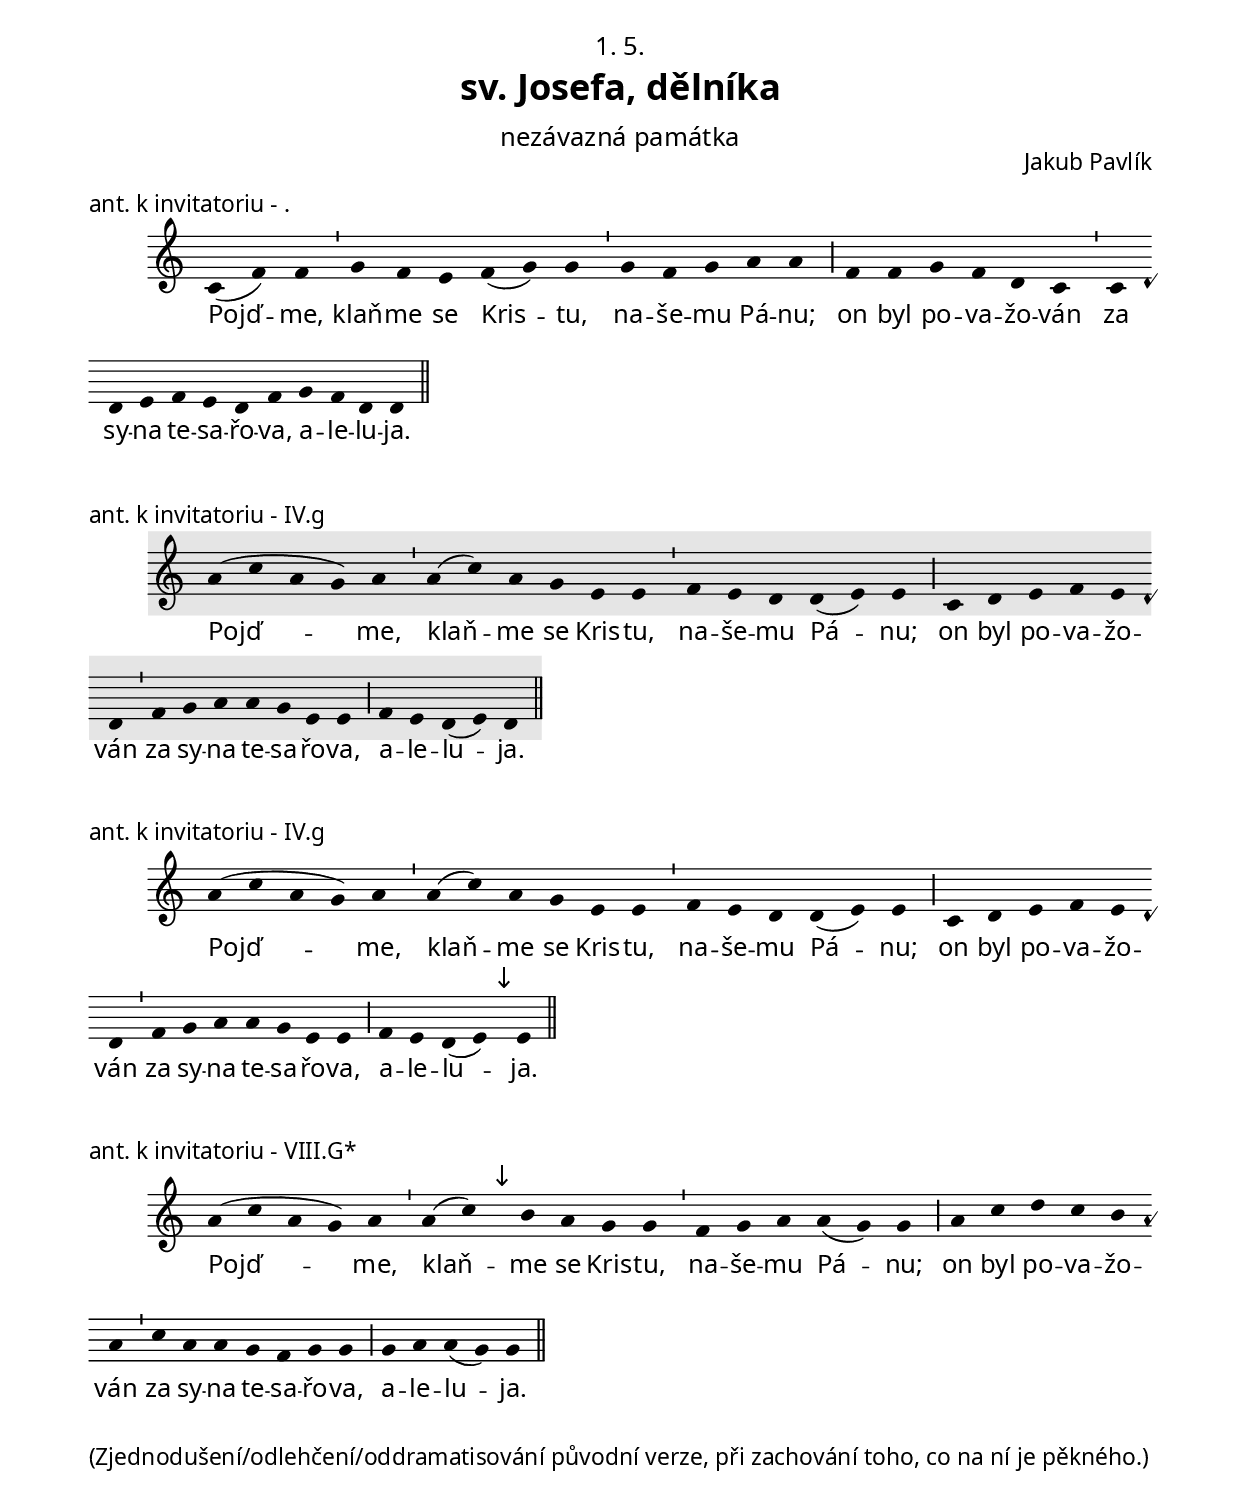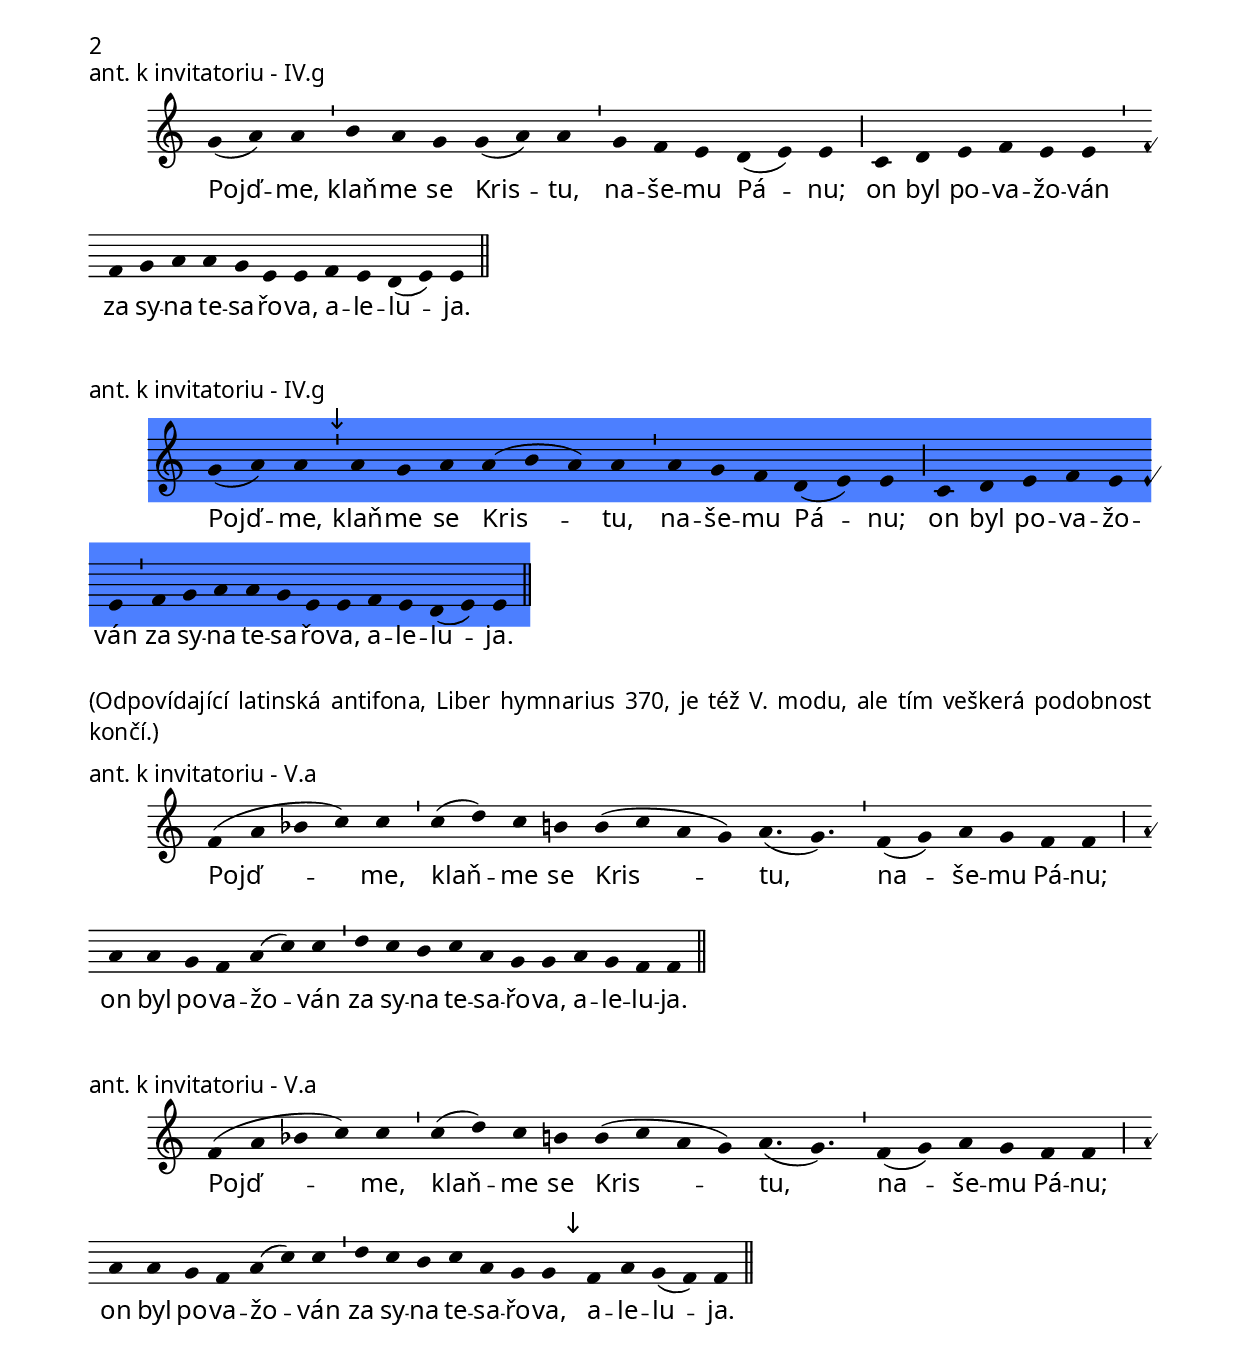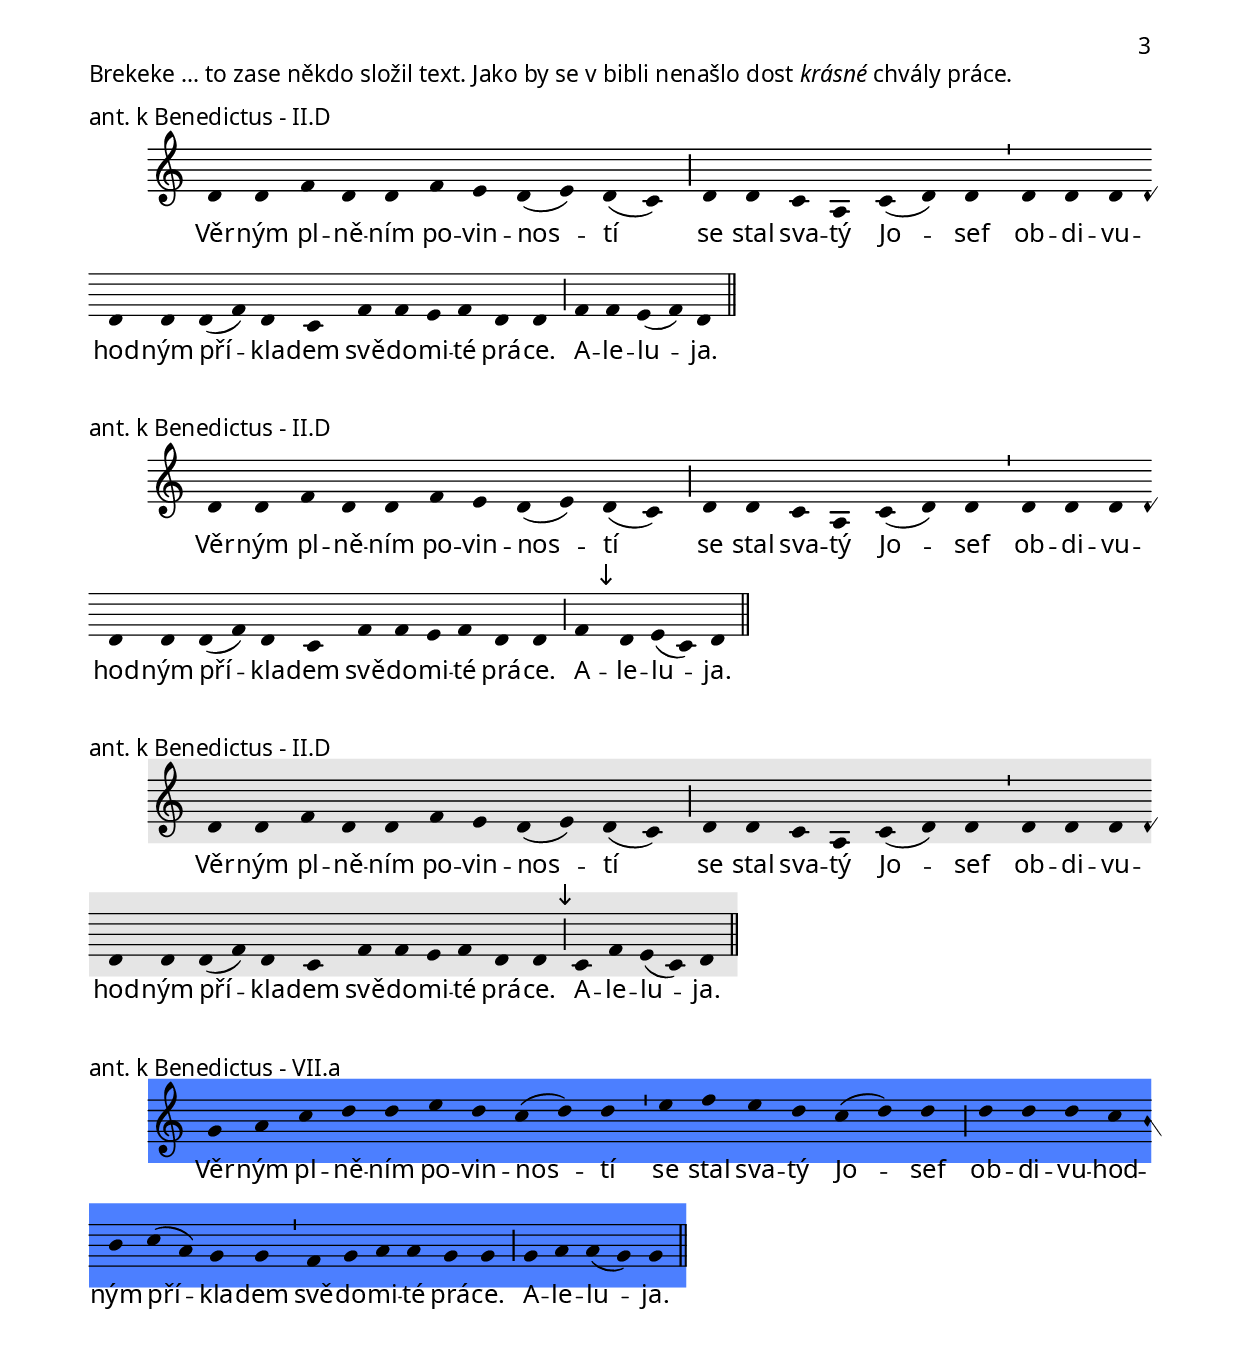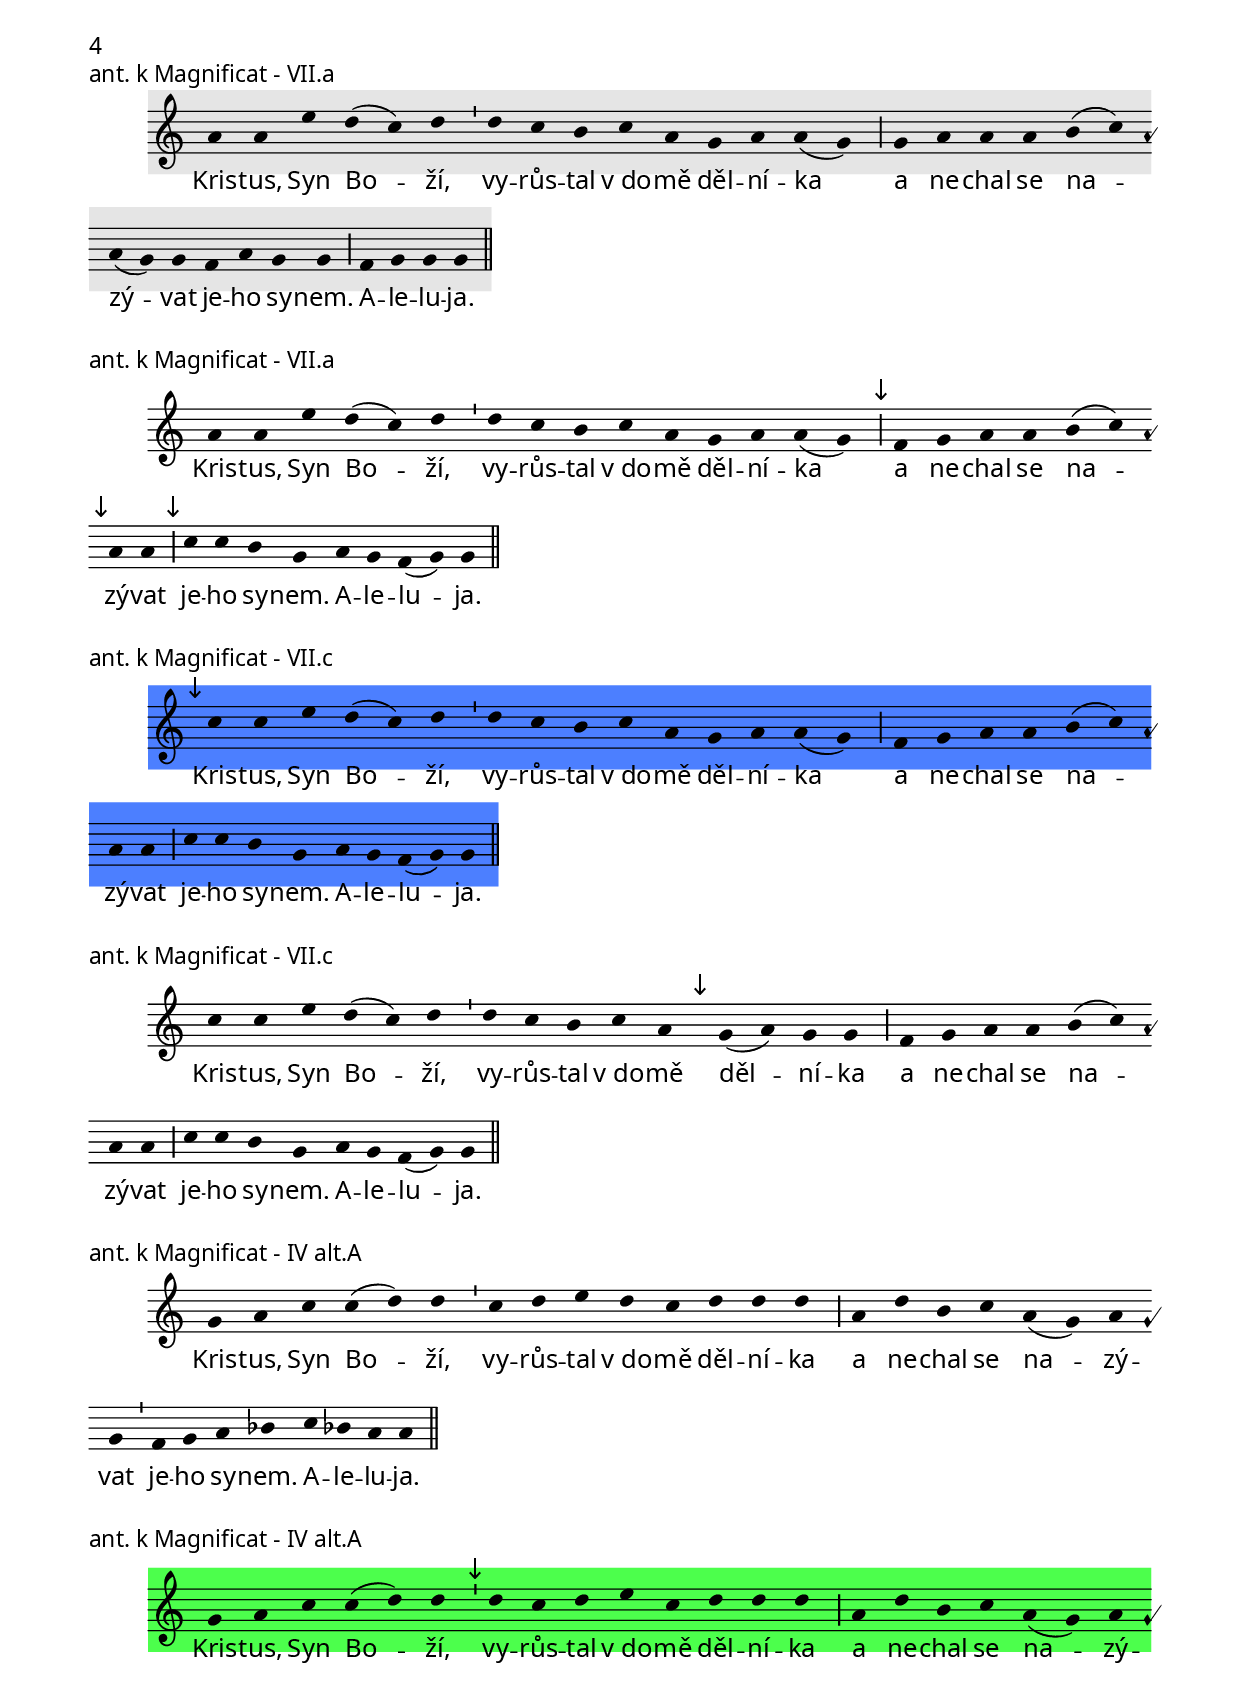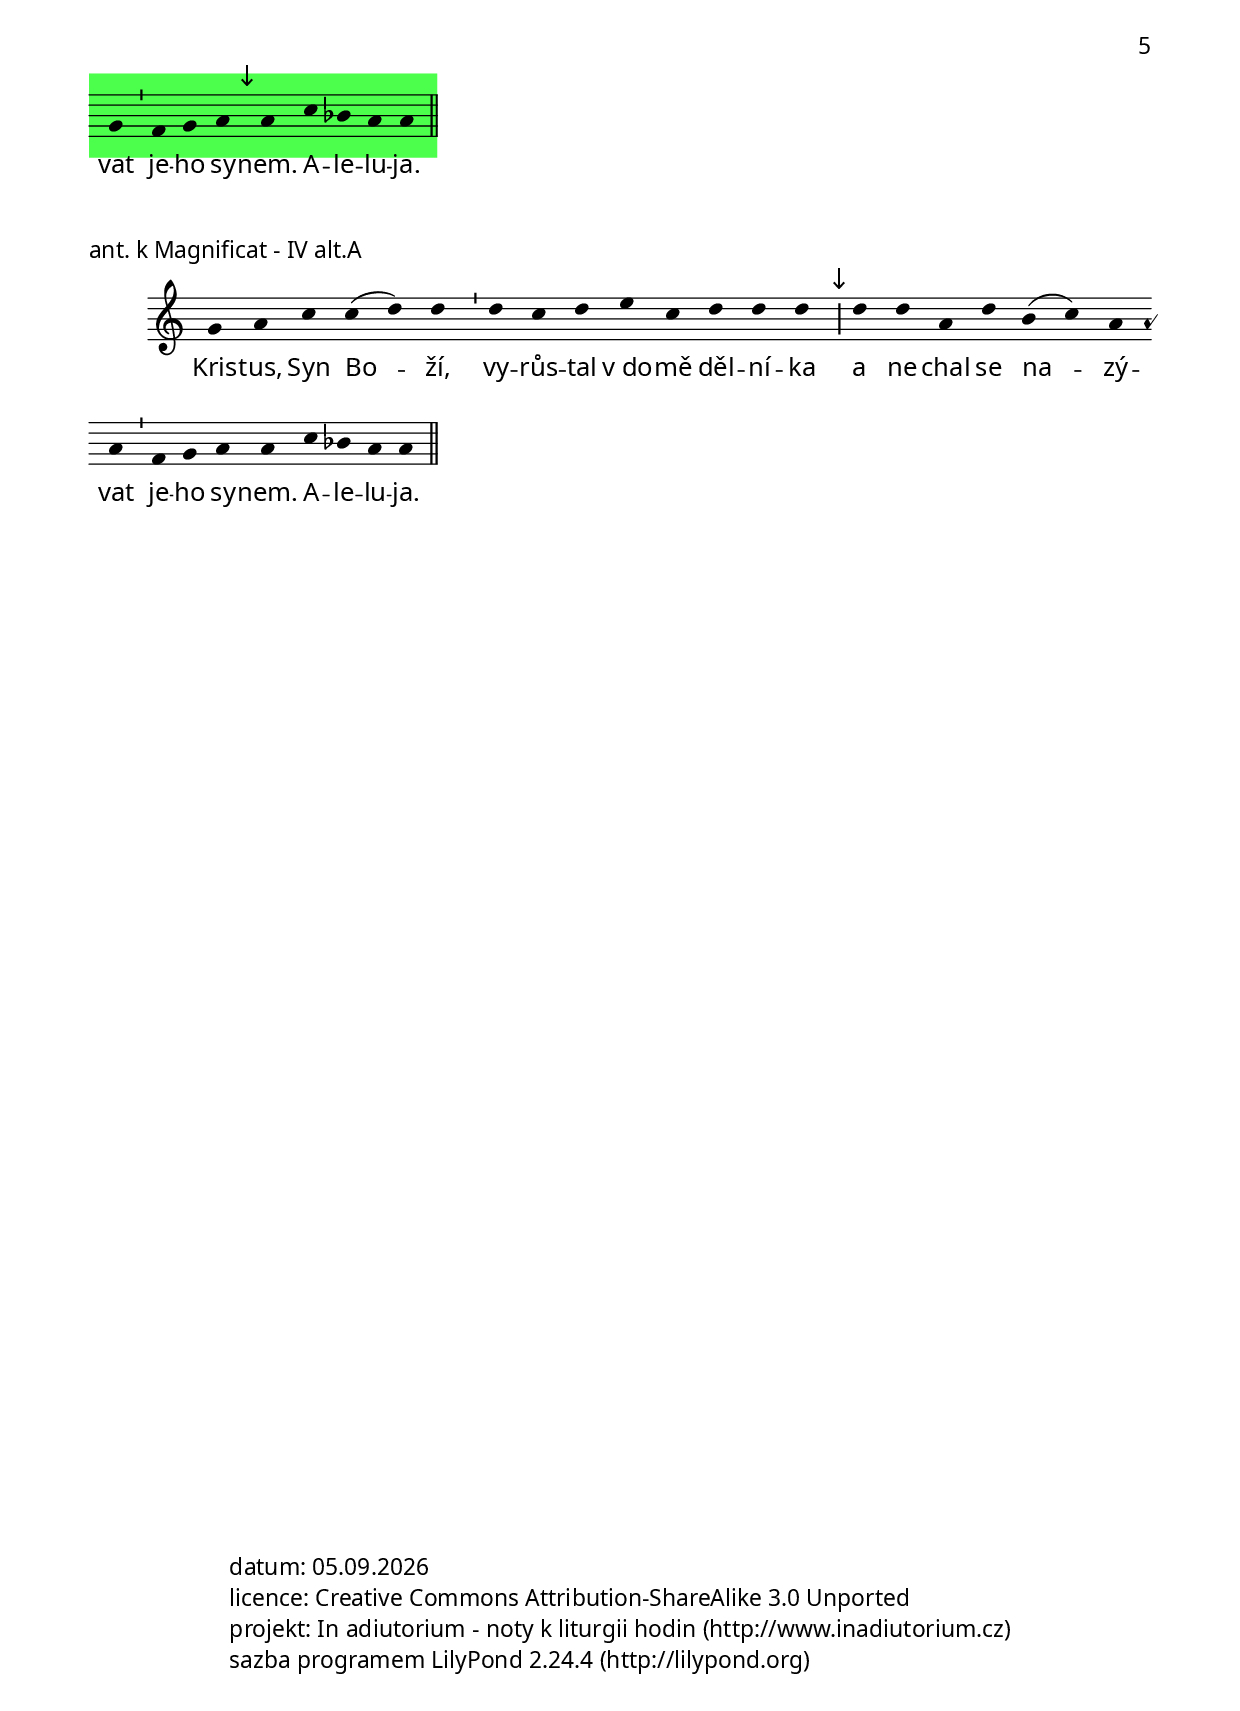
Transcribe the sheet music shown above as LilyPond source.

\version "2.19.16"

\include "../spolecne.ly"

\header {
  title = \markup\titleSvatek
            "sv. Josefa, dělníka"
            "nezávazná památka"
            "1. 5."
  composer = "Jakub Pavlík"
}

\score {
  \relative c' {
    \choralniRezim
    c4( f) f \barMin
    g f e f( g) g \barMin
    g f g a a \barMaior
    f f g f d c \barMin
    c d e f e d f
    g f d d \barFinalis
  }
  \addlyrics {
    Pojď -- me,
    klaň -- me se Kris -- tu,
    na -- še -- mu Pá -- nu;
    on byl po -- va -- žo -- ván
    za sy -- na te -- sa -- řo -- va,
    a -- le -- lu -- ja.
  }
  \header {
    quid = "ant. k invitatoriu"
    modus = ""
    differentia = ""
    psalmus = ""
    id = "invit"
    piece = \markup {\sestavTitulekBezZalmu}
  }
}

\score {
  \relative c'' {
    \zvyraznovacSedy
    \choralniRezim
    a4( c a g) a \barMin
    a( c) a g e e \barMin
    f e d d( e) e \barMaior
    c d e f e d \barMin
    f g a a g e e \barMaior
    f e d( e) d \barFinalis
  }
  \addlyrics {
    Pojď -- me,
    klaň -- me se Kris -- tu,
    na -- še -- mu Pá -- nu;
    on byl po -- va -- žo -- ván
    za sy -- na te -- sa -- řo -- va,
    a -- le -- lu -- ja.
  }
  \header {
    quid = "ant. k invitatoriu"
    modus = "IV"
    differentia = "g"
    psalmus = ""
    placet = "překlep ve finále; celkově bída"
    id = "invit"
    piece = \markup {\sestavTitulekBezZalmu}
  }
}

\score {
  \relative c'' {
    \choralniRezim
    a4( c a g) a \barMin
    a( c) a g e e \barMin
    f e d d( e) e \barMaior
    c d e f e d \barMin
    f g a a g e e \barMaior
    f e d( e) \mark\sipka e \barFinalis
  }
  \addlyrics {
    Pojď -- me,
    klaň -- me se Kris -- tu,
    na -- še -- mu Pá -- nu;
    on byl po -- va -- žo -- ván
    za sy -- na te -- sa -- řo -- va,
    a -- le -- lu -- ja.
  }
  \header {
    quid = "ant. k invitatoriu"
    modus = "IV"
    differentia = "g"
    psalmus = ""
    id = "invit"
    piece = \markup {\sestavTitulekBezZalmu}
  }
}

\score {
  \relative c'' {
    \choralniRezim
    a4( c a g) a \barMin
    a( c) \mark\sipka b a g g \barMin
    f g a a( g) g \barMaior
    a c d c b a \barMin
    c a a g f g g \barMaior
    g a a( g) g \barFinalis
  }
  \addlyrics {
    Pojď -- me,
    klaň -- me se Kris -- tu,
    na -- še -- mu Pá -- nu;
    on byl po -- va -- žo -- ván
    za sy -- na te -- sa -- řo -- va,
    a -- le -- lu -- ja.
  }
  \header {
    quid = "ant. k invitatoriu"
    modus = "VIII"
    differentia = "G*"
    psalmus = ""
    id = "invit"
    piece = \markup {\sestavTitulekBezZalmu}
  }
}

\markup\justify{
  (Zjednodušení/odlehčení/oddramatisování původní verze, při zachování toho,
  co na ní je pěkného.)
}
\score {
  \relative c'' {
    \choralniRezim
    g4( a) a \barMin
    b a g g( a) a \barMin
    g f e d( e) e \barMaior
    c d e f e e \barMin
    f g a a g e e \bar ""
    f e d( e) e \barFinalis
  }
  \addlyrics {
    Pojď -- me,
    klaň -- me se Kris -- tu,
    na -- še -- mu Pá -- nu;
    on byl po -- va -- žo -- ván
    za sy -- na te -- sa -- řo -- va,
    a -- le -- lu -- ja.
  }
  \header {
    quid = "ant. k invitatoriu"
    modus = "IV"
    differentia = "g"
    psalmus = ""
    id = "invit"
    piece = \markup {\sestavTitulekBezZalmu}
  }
}

\score {
  \relative c'' {
    \zvyraznovacModry
    \choralniRezim
    g4( a) a \barMin
    \mark\sipka a g a a( b a) a \barMin
    a g f d( e) e \barMaior
    c d e f e e \barMin
    f g a a g e e \bar ""
    f e d( e) e \barFinalis
  }
  \addlyrics {
    Pojď -- me,
    klaň -- me se Kris -- tu,
    na -- še -- mu Pá -- nu;
    on byl po -- va -- žo -- ván
    za sy -- na te -- sa -- řo -- va,
    a -- le -- lu -- ja.
  }
  \header {
    quid = "ant. k invitatoriu"
    modus = "IV"
    differentia = "g"
    psalmus = ""
    id = "invit"
    piece = \markup {\sestavTitulekBezZalmu}
  }
}

\markup\justify{
  (Odpovídající latinská antifona, Liber hymnarius 370, je též V. modu,
  ale tím veškerá podobnost končí.)
}

\score {
  \relative c' {
    \choralniRezim
    f4( a bes c) c \barMin
    c( d) c b! b( c a g) a4.( g) \barMin f4( g) a g f f \barMaior
    a a g f a( c) c \barMin
    d c b c a g g
    a g f f \barFinalis
  }
  \addlyrics {
    Pojď -- me,
    klaň -- me se Kris -- tu, na -- še -- mu Pá -- nu;
    on byl po -- va -- žo -- ván
    za sy -- na te -- sa -- řo -- va,
    a -- le -- lu -- ja.
  }
  \header {
    quid = "ant. k invitatoriu"
    modus = "V"
    differentia = "a"
    psalmus = ""
    fial = "velikonoce_nanebevstoupeni.ly#invit?zacatek"
    id = "invit"
    piece = \markup {\sestavTitulekBezZalmu}
  }
}

\score {
  \relative c' {
    \choralniRezim
    f4( a bes c) c \barMin
    c( d) c b! b( c a g) a4.( g) \barMin f4( g) a g f f \barMaior
    a a g f a( c) c \barMin
    d c b c a g g
    \mark\sipka f a g( f) f \barFinalis
  }
  \addlyrics {
    Pojď -- me,
    klaň -- me se Kris -- tu, na -- še -- mu Pá -- nu;
    on byl po -- va -- žo -- ván
    za sy -- na te -- sa -- řo -- va,
    a -- le -- lu -- ja.
  }
  \header {
    quid = "ant. k invitatoriu"
    modus = "V"
    differentia = "a"
    psalmus = ""
    fial = "velikonoce_nanebevstoupeni.ly#invit?zacatek"
    id = "invit"
    piece = \markup {\sestavTitulekBezZalmu}
  }
}

\pageBreak

\markup{
  Brekeke ... to zase někdo složil text. Jako by se v bibli nenašlo
  dost \italic{krásné} chvály práce.
}

\score {
  \relative c' {
    \choralniRezim
    d4 d f d d f e d( e) d( c) \barMaior
    d d c a c( d) d \barMin
    d d d d d d( f) d c f f e f d d \barMaior
    f f e( f) d \barFinalis
  }
  \addlyrics {
    Věr -- ným pl -- ně -- ním po -- vin -- nos -- tí
    se stal sva -- tý Jo -- sef
    ob -- di -- vu -- hod -- ným pří -- kla -- dem
    svě -- do -- mi -- té prá -- ce.
    A -- le -- lu -- ja.
  }
  \header {
    quid = "ant. k Benedictus"
    modus = "II"
    differentia = "D"
    psalmus = ""
    id = "aben"
    piece = \markup {\sestavTitulekBezZalmu}
  }
}

\score {
  \relative c' {
    \choralniRezim
    d4 d f d d f e d( e) d( c) \barMaior
    d d c a c( d) d \barMin
    d d d d d d( f) d c f f e f d d \barMaior
    f \mark\sipka d e( c) d \barFinalis
  }
  \addlyrics {
    Věr -- ným pl -- ně -- ním po -- vin -- nos -- tí
    se stal sva -- tý Jo -- sef
    ob -- di -- vu -- hod -- ným pří -- kla -- dem
    svě -- do -- mi -- té prá -- ce.
    A -- le -- lu -- ja.
  }
  \header {
    quid = "ant. k Benedictus"
    modus = "II"
    differentia = "D"
    psalmus = ""
    id = "aben"
    piece = \markup {\sestavTitulekBezZalmu}
  }
}

\score {
  \relative c' {
    \zvyraznovacSedy
    \choralniRezim
    d4 d f d d f e d( e) d( c) \barMaior
    d d c a c( d) d \barMin
    d d d d d d( f) d c f f e f d d \barMaior
    \mark\sipka c f e( c) d \barFinalis
  }
  \addlyrics {
    Věr -- ným pl -- ně -- ním po -- vin -- nos -- tí
    se stal sva -- tý Jo -- sef
    ob -- di -- vu -- hod -- ným pří -- kla -- dem
    svě -- do -- mi -- té prá -- ce.
    A -- le -- lu -- ja.
  }
  \header {
    quid = "ant. k Benedictus"
    modus = "II"
    differentia = "D"
    psalmus = ""
    id = "aben"
    piece = \markup {\sestavTitulekBezZalmu}
  }
}

\score {
  \relative c'' {
    \zvyraznovacModry
    \choralniRezim
    g4 a c d d e d c( d) d \barMin
    e f e d c( d) d \barMaior
    d d d c b c( a) g g \barMin
    f g a a g g \barMaior
    g a a( g) g \barFinalis
  }
  \addlyrics {
    Věr -- ným pl -- ně -- ním po -- vin -- nos -- tí
    se stal sva -- tý Jo -- sef
    ob -- di -- vu -- hod -- ným pří -- kla -- dem
    svě -- do -- mi -- té prá -- ce.
    A -- le -- lu -- ja.
  }
  \header {
    quid = "ant. k Benedictus"
    modus = "VII"
    differentia = "a"
    psalmus = ""
    id = "aben"
    piece = \markup {\sestavTitulekBezZalmu}
  }
}

\pageBreak

\score {
  \relative c'' {
    \zvyraznovacSedy
    \choralniRezim
    a4 a e' d( c) d \barMin
    d c b c a g a a( g) \barMaior
    g a a a b( c) a( g) g
    f a g g \barMaior
    f g g g \barFinalis
  }
  \addlyrics {
    Kris -- tus, Syn Bo -- ží,
    vy -- růs -- tal v_do -- mě děl -- ní -- ka
    a ne -- chal se na -- zý -- vat
    je -- ho sy -- nem.
    A -- le -- lu -- ja.
  }
  \header {
    quid = "ant. k Magnificat"
    modus = "VII"
    differentia = "a"
    psalmus = ""
    placet = "bída"
    id = "amag"
    piece = \markup {\sestavTitulekBezZalmu}
  }
}

\score {
  \relative c'' {
    \choralniRezim
    a4 a e' d( c) d \barMin
    d c b c a g a a( g) \barMaior
    \mark\sipka f g a a b( c) \mark\sipka a a \barMaior
    \mark\sipka c c b g
    a g f( g) g \barFinalis
  }
  \addlyrics {
    Kris -- tus, Syn Bo -- ží,
    vy -- růs -- tal v_do -- mě děl -- ní -- ka
    a ne -- chal se na -- zý -- vat
    je -- ho sy -- nem.
    A -- le -- lu -- ja.
  }
  \header {
    quid = "ant. k Magnificat"
    modus = "VII"
    differentia = "a"
    psalmus = ""
    id = "amag"
    piece = \markup {\sestavTitulekBezZalmu}
  }
}

\score {
  \relative c'' {
    \zvyraznovacModry
    \choralniRezim
    \mark\sipka c4 c e d( c) d \barMin
    d c b c a g a a( g) \barMaior
    f g a a b( c) a a \barMaior
    c c b g
    a g f( g) g \barFinalis
  }
  \addlyrics {
    Kris -- tus, Syn Bo -- ží,
    vy -- růs -- tal v_do -- mě děl -- ní -- ka
    a ne -- chal se na -- zý -- vat
    je -- ho sy -- nem.
    A -- le -- lu -- ja.
  }
  \header {
    quid = "ant. k Magnificat"
    modus = "VII"
    differentia = "c"
    psalmus = ""
    id = "amag"
    piece = \markup {\sestavTitulekBezZalmu}
  }
}

\score {
  \relative c'' {
    \choralniRezim
    c4 c e d( c) d \barMin
    d c b c a \mark\sipka g( a) g g \barMaior
    f g a a b( c) a a \barMaior
    c c b g
    a g f( g) g \barFinalis
  }
  \addlyrics {
    Kris -- tus, Syn Bo -- ží,
    vy -- růs -- tal v_do -- mě děl -- ní -- ka
    a ne -- chal se na -- zý -- vat
    je -- ho sy -- nem.
    A -- le -- lu -- ja.
  }
  \header {
    quid = "ant. k Magnificat"
    modus = "VII"
    differentia = "c"
    psalmus = ""
    id = "amag"
    piece = \markup {\sestavTitulekBezZalmu}
  }
}

\score {
  \relative c'' {
    \choralniRezim
    g4 a c c( d) d \barMin
    c d e d c d d d \barMaior
    a d b c a( g) a g \barMin
    f g a bes
    c bes a a \barFinalis
  }
  \addlyrics {
    Kris -- tus, Syn Bo -- ží,
    vy -- růs -- tal v_do -- mě děl -- ní -- ka
    a ne -- chal se na -- zý -- vat
    je -- ho sy -- nem.
    A -- le -- lu -- ja.
  }
  \header {
    quid = "ant. k Magnificat"
    modus = "IV alt"
    differentia = "A"
    psalmus = ""
    id = "amag"
    piece = \markup {\sestavTitulekBezZalmu}
  }
}

\score {
  \relative c'' {
    \zvyraznovacZeleny
    \choralniRezim
    g4 a c c( d) d \barMin
    \mark\sipka d c d e c d d d \barMaior
    a d b c a( g) a g \barMin
    f g a \mark\sipka a
    c bes a a \barFinalis
  }
  \addlyrics {
    Kris -- tus, Syn Bo -- ží,
    vy -- růs -- tal v_do -- mě děl -- ní -- ka
    a ne -- chal se na -- zý -- vat
    je -- ho sy -- nem.
    A -- le -- lu -- ja.
  }
  \header {
    quid = "ant. k Magnificat"
    modus = "IV alt"
    differentia = "A"
    psalmus = ""
    id = "amag"
    piece = \markup {\sestavTitulekBezZalmu}
  }
}

\score {
  \relative c'' {
    \choralniRezim
    g4 a c c( d) d \barMin
    d c d e c d d d \barMaior
    \mark\sipka d d a d b( c) a a \barMin
    f g a a
    c bes a a \barFinalis
  }
  \addlyrics {
    Kris -- tus, Syn Bo -- ží,
    vy -- růs -- tal v_do -- mě děl -- ní -- ka
    a ne -- chal se na -- zý -- vat
    je -- ho sy -- nem.
    A -- le -- lu -- ja.
  }
  \header {
    quid = "ant. k Magnificat"
    modus = "IV alt"
    differentia = "A"
    psalmus = ""
    id = "amag"
    piece = \markup {\sestavTitulekBezZalmu}
  }
}